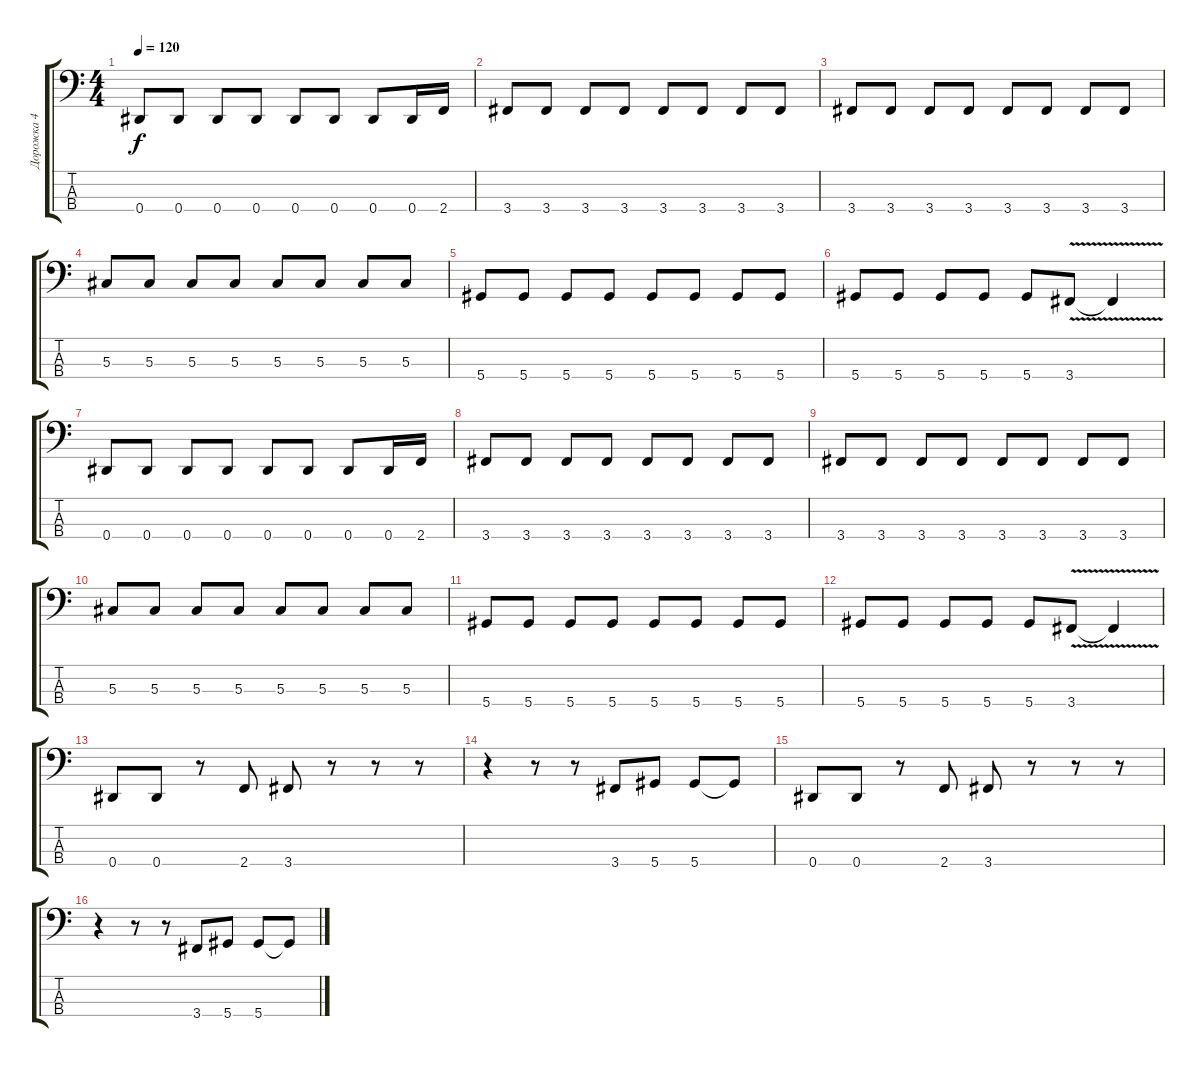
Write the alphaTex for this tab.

\track ("Дорожка 4" "Дорожка 4") {instrument distortionguitar}
\staff {score tabs}
\tuning (Gb2 Db2 Ab1 Eb1) {hide}
\ts (4 4)
\tempo 120
\clef f4
\ks c
0.4.8{dy f} 0.4.8 0.4.8 0.4.8 0.4.8 0.4.8 0.4.8 0.4.16 2.4.16 |
3.4.8 3.4.8 3.4.8 3.4.8 3.4.8 3.4.8 3.4.8 3.4.8 |
3.4.8 3.4.8 3.4.8 3.4.8 3.4.8 3.4.8 3.4.8 3.4.8 |
5.3.8 5.3.8 5.3.8 5.3.8 5.3.8 5.3.8 5.3.8 5.3.8 |
5.4.8 5.4.8 5.4.8 5.4.8 5.4.8 5.4.8 5.4.8 5.4.8 |
5.4.8 5.4.8 5.4.8 5.4.8 5.4.8 3.4{v}.8 3.4{t}.4 |
0.4.8 0.4.8 0.4.8 0.4.8 0.4.8 0.4.8 0.4.8 0.4.16 2.4.16 |
3.4.8 3.4.8 3.4.8 3.4.8 3.4.8 3.4.8 3.4.8 3.4.8 |
3.4.8 3.4.8 3.4.8 3.4.8 3.4.8 3.4.8 3.4.8 3.4.8 |
5.3.8 5.3.8 5.3.8 5.3.8 5.3.8 5.3.8 5.3.8 5.3.8 |
5.4.8 5.4.8 5.4.8 5.4.8 5.4.8 5.4.8 5.4.8 5.4.8 |
5.4.8 5.4.8 5.4.8 5.4.8 5.4.8 3.4{v}.8 3.4{t}.4 |
0.4.8 0.4.8 r.8 2.4.8 3.4.8 r.8 r.8 r.8 |
r.4 r.8 r.8 3.4.8 5.4.8 5.4.8 5.4{t}.8 |
0.4.8 0.4.8 r.8 2.4.8 3.4.8 r.8 r.8 r.8 |
r.4 r.8 r.8 3.4.8 5.4.8 5.4.8 5.4{t}.8
